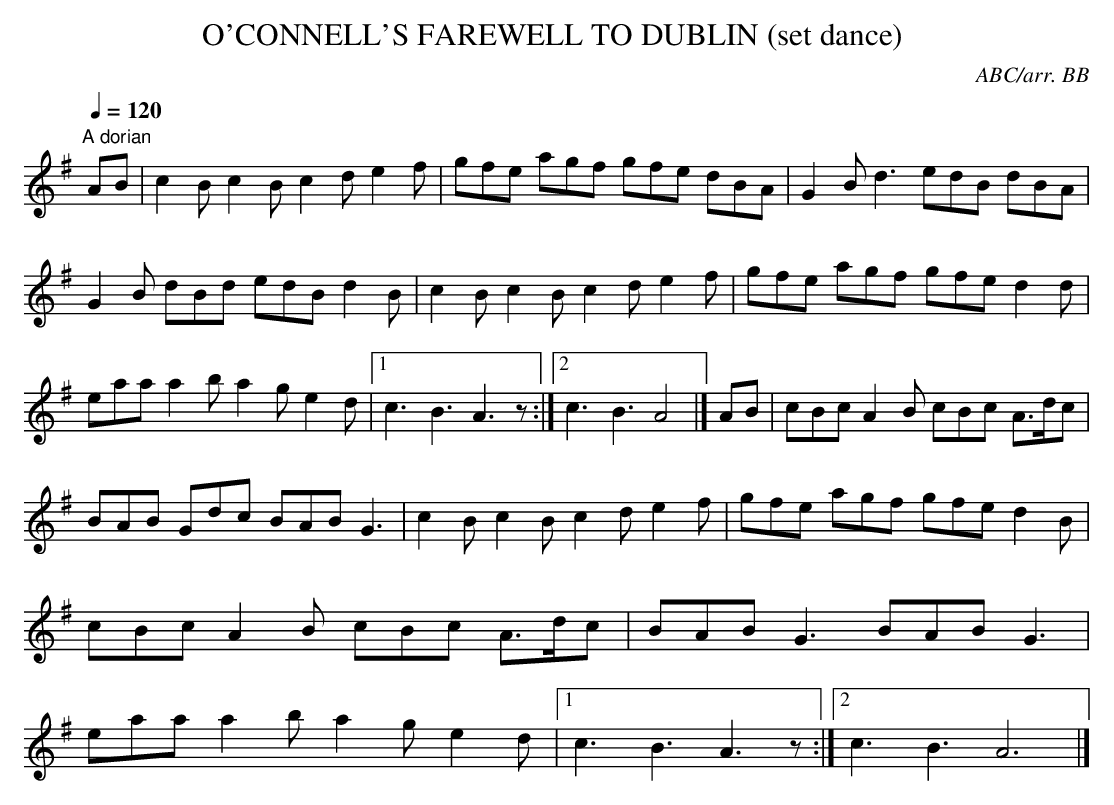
X:1
T:O'CONNELL'S FAREWELL TO DUBLIN (set dance) \
C:ABC/arr. BB\
M:12/8\
L:1/8\
Q:1/4=120\
K:G\
"A dorian"\
AB|c2B c2B c2d e2f|gfe agf gfe dBA|\
G2B d3 edB dBA|G2B dBd edB d2B|\
c2B c2B c2d e2f|gfe agf gfe d2d|\
eaa a2b a2g e2d|1 c3 B3 A3z :|2 c3 B3 A4|]\
AB|cBc A2B cBc A>dc|BAB Gdc BAB G3|\
c2B c2B c2d e2f|gfe agf gfe d2 B|\
cBc A2B cBc A>dc|BAB G3 BAB G3|\
eaa a2b a2g e2d|1 c3 B3 A3z :|2 c3 B3 A6|]\
\
\
